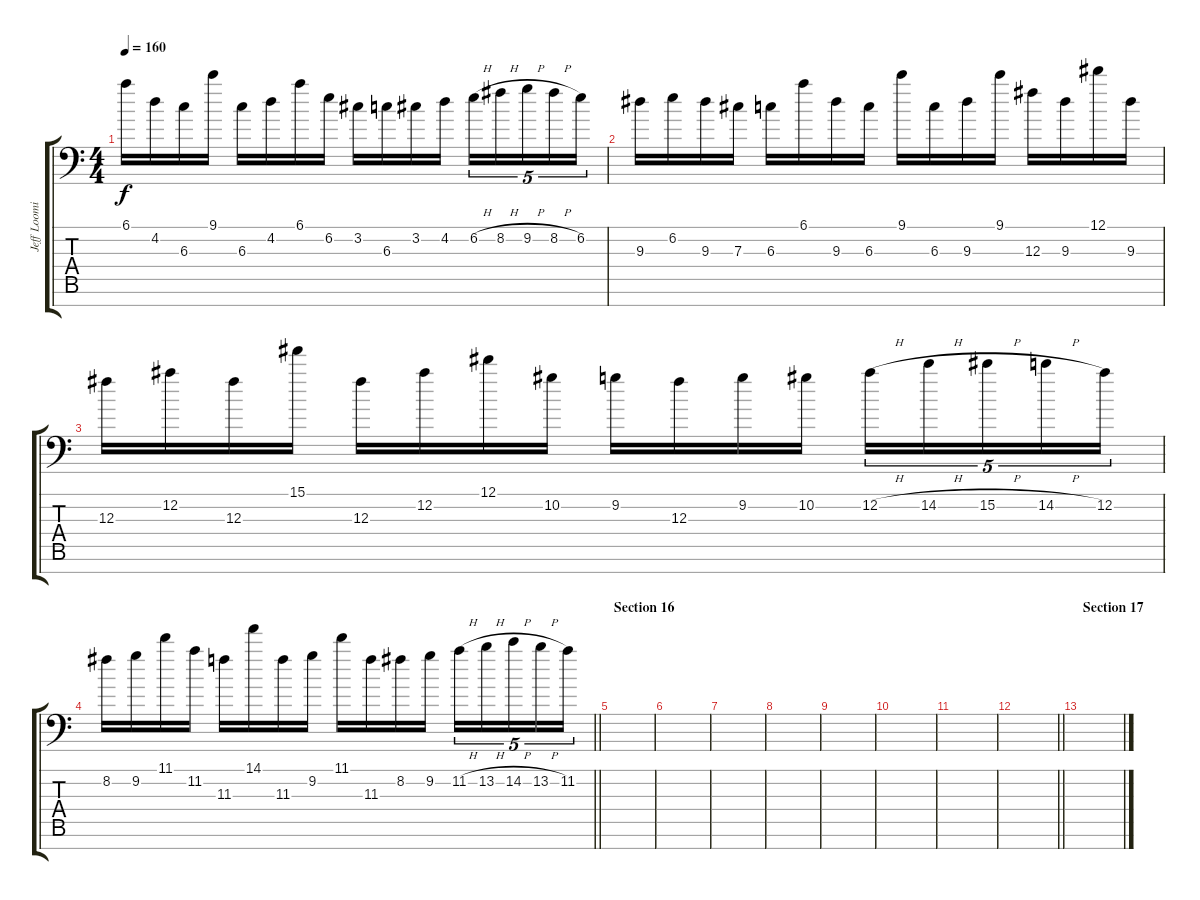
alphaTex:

\track ("Jeff Loomis - lead guitar 2" "Jeff Loomi") {instrument overdrivenguitar}
\staff {score tabs}
\tuning (Eb4 Bb3 Gb3 Db3 Ab2 Eb2 Bb1) {hide}
\ts (4 4)
\tempo 160
\clef f4
\ks c
6.1.16{dy f} 4.2.16 6.3.16 9.1.16 6.3.16 4.2.16 6.1.16 6.2.16 3.2.16 6.3.16 3.2.16 4.2.16 6.2{h}.16{tu (5 4)} 8.2{h}.16{tu (5 4)} 9.2{h}.16{tu (5 4)} 8.2{h}.16{tu (5 4)} 6.2.16{tu (5 4)} |
9.3.16 6.2.16 9.3.16 7.3.16 6.3.16 6.1.16 9.3.16 6.3.16 9.1.16 6.3.16 9.3.16 9.1.16 12.3.16 9.3.16 12.1.16 9.3.16 |
12.3.16 12.2.16 12.3.16 15.1.16 12.3.16 12.2.16 12.1.16 10.2.16 9.2.16 12.3.16 9.2.16 10.2.16 12.2{h}.16{tu (5 4)} 14.2{h}.16{tu (5 4)} 15.2{h}.16{tu (5 4)} 14.2{h}.16{tu (5 4)} 12.2.16{tu (5 4)} |
\barLineRight lightlight
8.2.16 9.2.16 11.1.16 11.2.16 11.3.16 14.1.16 11.3.16 9.2.16 11.1.16 11.3.16 8.2.16 9.2.16 11.2{h}.16{tu (5 4)} 13.2{h}.16{tu (5 4)} 14.2{h}.16{tu (5 4)} 13.2{h}.16{tu (5 4)} 11.2.16{tu (5 4)} |
\section ("" "Section 16")
|
|
|
|
|
|
|
\barLineRight lightlight
|
\section ("" "Section 17")
